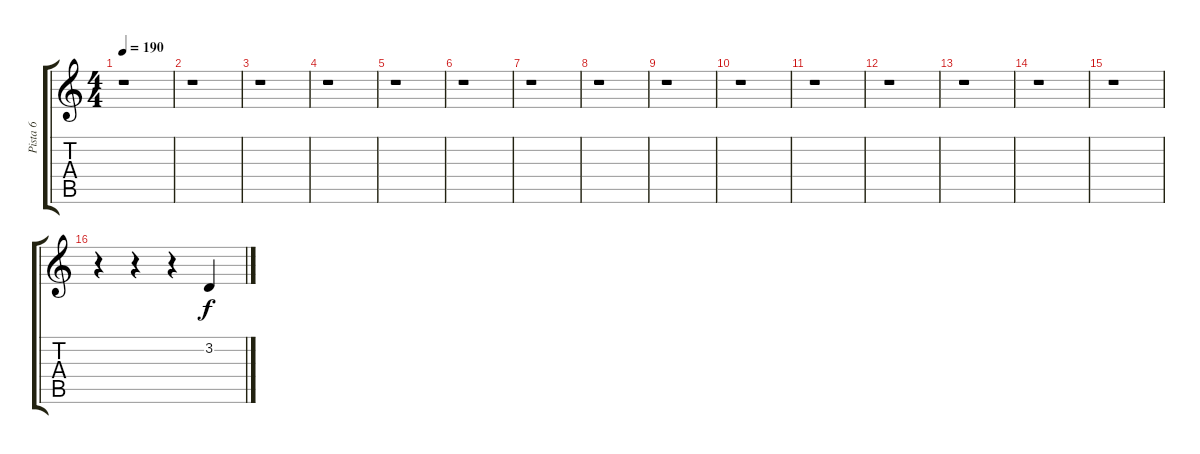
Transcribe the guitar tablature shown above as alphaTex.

\track ("Pista 6" "Pista 6") {instrument electricpiano2}
\staff {score tabs}
\tuning (E4 B3 G3 D3 A2 E2) {hide}
\ts (4 4)
\tempo 190
\clef g2
\ks c
r.1{dy f instrument electricpiano2} |
r.1 |
r.1 |
r.1 |
r.1 |
r.1 |
r.1 |
r.1 |
r.1 |
r.1 |
r.1 |
r.1 |
r.1 |
r.1 |
r.1 |
r.4{volume 16} r.4 r.4 3.2.4
